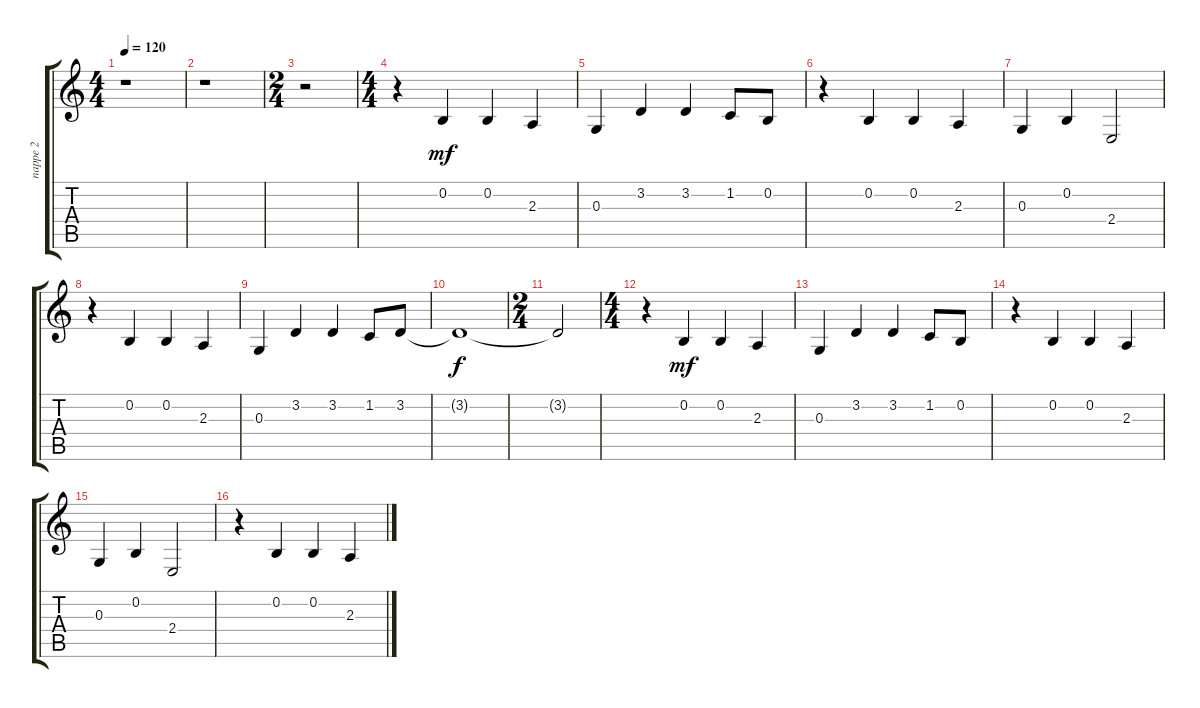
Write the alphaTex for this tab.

\track ("nappe 2" "nappe 2") {instrument stringensemble1}
\staff {score tabs}
\tuning (E4 B3 G3 D3 A2 E2) {hide}
\ts (4 4)
\tempo 120
\clef g2
\ks c
r.1{dy f} |
r.1 |
\ts (2 4)
r.2 |
\ts (4 4)
r.4 0.2.4{dy mf volume 9 instrument synthbrass2} 0.2.4 2.3.4 |
0.3.4 3.2.4 3.2.4 1.2.8 0.2.8 |
r.4 0.2.4 0.2.4 2.3.4 |
0.3.4 0.2.4 2.4.2 |
r.4 0.2.4 0.2.4 2.3.4 |
0.3.4 3.2.4 3.2.4 1.2.8 3.2.8 |
3.2{t}.1{dy f} |
\ts (2 4)
3.2{t}.2 |
\ts (4 4)
r.4 0.2.4{dy mf} 0.2.4 2.3.4 |
0.3.4 3.2.4 3.2.4 1.2.8 0.2.8 |
r.4 0.2.4 0.2.4 2.3.4 |
0.3.4 0.2.4 2.4.2 |
r.4 0.2.4 0.2.4 2.3.4
